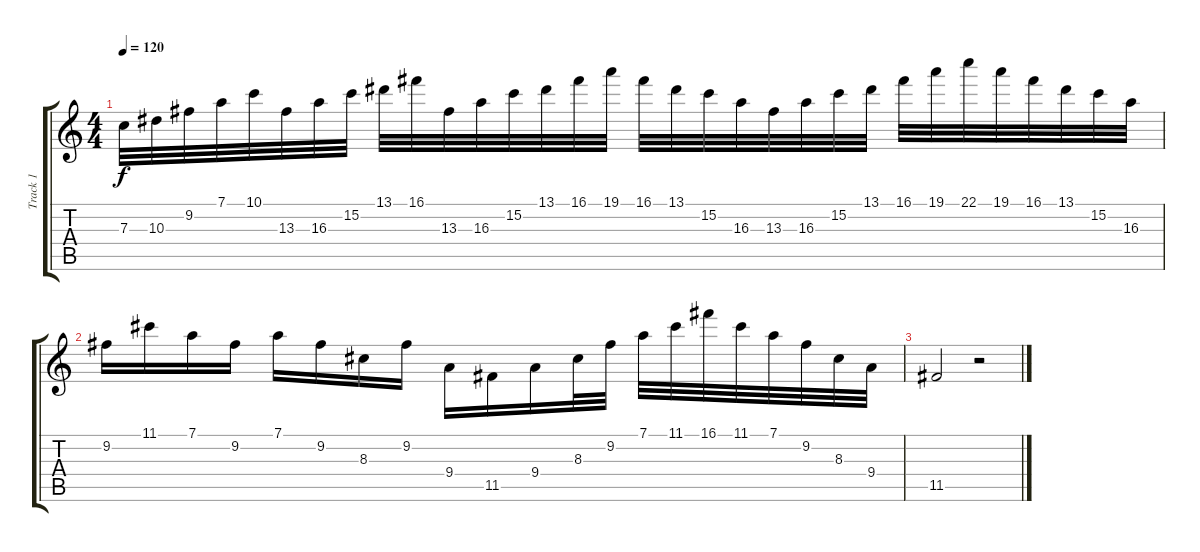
\track ("Track 1" "Track 1") {instrument distortionguitar}
\staff {score tabs}
\tuning (D4 A3 F3 C3 G2 C2) {hide}
\ts (4 4)
\tempo 120
\clef g2
\ks c
7.3.32{dy f} 10.3.32 9.2.32 7.1.32 10.1.32 13.3.32 16.3.32 15.2.32 13.1.32 16.1.32 13.3.32 16.3.32 15.2.32 13.1.32 16.1.32 19.1.32 16.1.32 13.1.32 15.2.32 16.3.32 13.3.32 16.3.32 15.2.32 13.1.32 16.1.32 19.1.32 22.1.32 19.1.32 16.1.32 13.1.32 15.2.32 16.3.32 |
9.2.16 11.1.16 7.1.16 9.2.16 7.1.16 9.2.16 8.3.16 9.2.16 9.4.16 11.5.16 9.4.16 8.3.32 9.2.32 7.1.32 11.1.32 16.1.32 11.1.32 7.1.32 9.2.32 8.3.32 9.4.32 |
11.5.2 r.2
